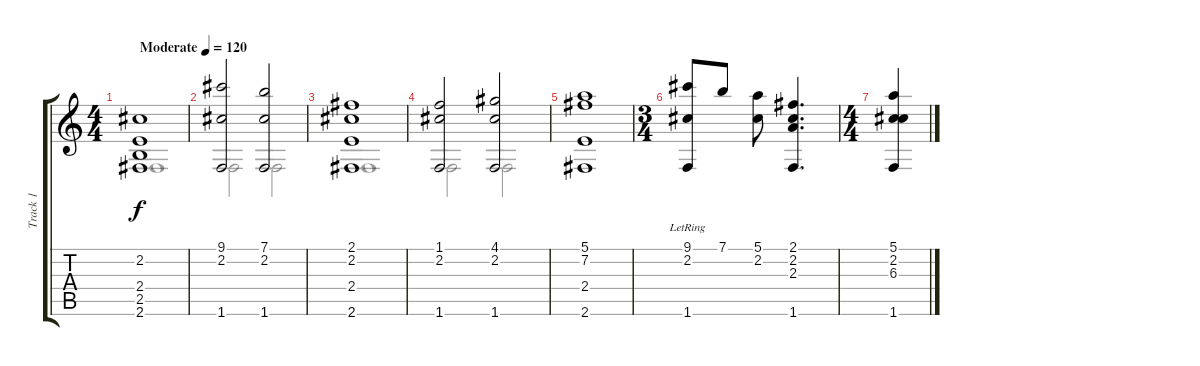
\track ("Track 1" "Track 1") {instrument acousticguitarsteel}
\staff {score tabs}
\tuning (E4 B3 G3 D3 A2 E2) {hide}
\voice
\ts (4 4)
\tempo (120 "Moderate")
\clef g2
\ks c
(2.2 2.4 2.5 2.6).1{dy f instrument acousticguitarsteel} |
(9.1 2.2 1.6).2 (7.1 2.2 1.6).2 |
(2.1 2.2 2.4 2.6).1 |
(1.1 2.2 1.6).2 (4.1 2.2 1.6).2 |
(5.1 7.2 2.4 2.6).1 |
\ts (3 4)
(9.1 2.2 1.6{lr}).8 7.1.8 (5.1 2.2).8 (2.1 2.2 2.3 1.6).4{d} |
\ts (4 4)
(5.1 2.2 6.3 1.6).4 |
|
\voice
\clef g2
\ottava regular
\simile none
\ks c
2.6.1{dy f} |
1.6.2 1.6.2 |
2.6.1 |
1.6.2 1.6.2 |
|
|
|
|
